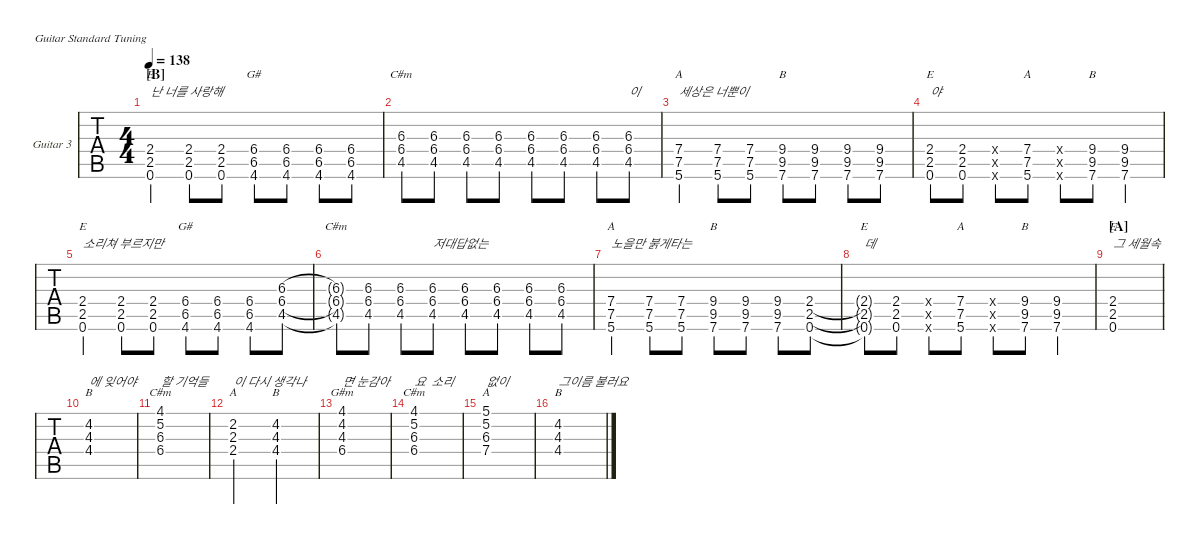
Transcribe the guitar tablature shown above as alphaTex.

\defaultSystemsLayout 4
\hideDynamics
\bracketExtendMode nobrackets
\firstSystemTrackNameOrientation horizontal
\track ("Guitar 3" "Guitar 3") {defaultSystemsLayout 4 instrument distortionguitar}
\staff {tabs}
\tuning (E4 B3 G3 D3 A2 E2)
\chord ("C#m" x x 6 6 4 x) {firstfret 4 showdiagram false showfingering false}
\chord ("A" x x x 7 7 5) {firstfret 5 showdiagram false showfingering false}
\chord ("B" x x x 9 9 7) {firstfret 7 showdiagram false showfingering false}
\chord ("E" x x x 2 2 0) {showdiagram false showfingering false barre 2}
\chord ("G#" x x x 6 6 4) {firstfret 4 showdiagram false showfingering false}
\chord ("B" x 4 4 4 x x) {showdiagram false showfingering false barre (4 4)}
\chord ("C#m" 4 5 6 6 x x) {firstfret 4 showdiagram false showfingering false}
\chord ("A" x 2 2 2 x x) {showdiagram false showfingering false barre (2 2)}
\chord ("G#m" 4 4 4 6 x x) {firstfret 4 showdiagram false showfingering false barre (4 4)}
\chord ("A" 5 5 6 7 x x) {firstfret 5 showdiagram false showfingering false barre 5}
\ts (4 4)
\section ("B" "")
\tempo 138
\clef g2
\ks c
(2.4 2.5 0.6).4{ch "E" txt "난 너를 사랑해" dy mf} (2.4 0.6 2.5).8 (2.4 2.5 0.6).8 (4.6{acc #} 6.5{acc #} 6.4{acc #}).8{ch "G#"} (4.6{acc #} 6.5{acc #} 6.4{acc #}).8 (4.6{acc #} 6.5{acc #} 6.4{acc #}).8 (4.6{acc #} 6.5{acc #} 6.4{acc #}).8 |
(6.4{acc #} 4.5{acc #} 6.3{acc #}).8{ch "C#m"} (6.4{acc #} 4.5{acc #} 6.3{acc #}).8 (6.4{acc #} 4.5{acc #} 6.3{acc #}).8 (6.4{acc #} 4.5{acc #} 6.3{acc #}).8 (6.4{acc #} 4.5{acc #} 6.3{acc #}).8 (6.4{acc #} 4.5{acc #} 6.3{acc #}).8 (6.4{acc #} 4.5{acc #} 6.3{acc #}).8 (6.4{acc #} 4.5{acc #} 6.3{acc #}).8{txt "이"} |
(7.4 5.6 7.5).4{ch "A" txt "세상은 너뿐이"} (7.4 7.5 5.6).8 (7.4 7.5 5.6).8 (9.4 9.5{acc #} 7.6).8{ch "B"} (9.4 9.5{acc #} 7.6).8 (9.4 9.5{acc #} 7.6).8 (9.4 9.5{acc #} 7.6).8 |
(2.4 2.5 0.6).8{ch "E" txt "야"} (2.4 2.5 0.6).8 (0.4{x} 0.5{x} 0.6{x}).8 (7.4 5.6 7.5).8{ch "A"} (0.4{x} 0.5{x} 0.6{x}).8 (9.4 9.5{acc #} 7.6).8{ch "B"} (9.4{st} 9.5{st acc #} 7.6{st}).4 |
(2.4 2.5 0.6).4{ch "E" txt "소리쳐 부르지만"} (0.6 2.5 2.4).8 (2.4 2.5 0.6).8 (4.6{acc #} 6.5{acc #} 6.4{acc #}).8{ch "G#"} (6.4{acc #} 6.5{acc #} 4.6{acc #}).8 (4.6{acc #} 6.5{acc #} 6.4{acc #}).8 (4.5{acc #} 6.4{acc #} 6.3{acc #}).8 |
(6.3{t acc #} 6.4{t acc #} 4.5{t acc #}).8{ch "C#m"} (4.5{acc #} 6.4{acc #} 6.3{acc #}).8 (4.5{acc #} 6.4{acc #} 6.3{acc #}).8 (4.5{acc #} 6.4{acc #} 6.3{acc #}).8{txt "저대답없는"} (4.5{acc #} 6.4{acc #} 6.3{acc #}).8 (4.5{acc #} 6.4{acc #} 6.3{acc #}).8 (4.5{acc #} 6.4{acc #} 6.3{acc #}).8 (4.5{acc #} 6.4{acc #} 6.3{acc #}).8 |
(5.6 7.5 7.4).4{ch "A" txt "노을만 붉게타는"} (7.4 7.5 5.6).8 (7.4 7.5 5.6).8 (7.6 9.5{acc #} 9.4).8{ch "B"} (7.6 9.5{acc #} 9.4).8 (7.6 9.5{acc #} 9.4).8 (2.4 2.5 0.6).8 |
(0.6{t} 2.5{t} 2.4{t}).8{ch "E" txt "데"} (2.4 2.5 0.6).8 (0.6{x} 0.5{x} 0.4{x}).8 (7.4 7.5 5.6).8{ch "A"} (0.6{x} 0.5{x} 0.4{x}).8 (9.4 9.5{acc #} 7.6).8{ch "B"} (7.6{st} 9.5{st acc #} 9.4{st}).4 |
\section ("A" "")
(0.6 2.5 2.4).1{ch "E" txt "그 세월속" instrument electricguitarclean} |
(4.2{acc #} 4.3 4.4{acc #}).1{ch "B" txt "에 잊어야"} |
(4.1{acc #} 5.2 6.3{acc #} 6.4{acc #}).1{ch "C#m" txt "할 기억들"} |
(2.2{acc #} 2.3 2.4).2{ch "A" txt "이 다시 생각나"} (4.4{acc #} 4.3 4.2{acc #}).2{ch "B"} |
(4.1{acc #} 4.2{acc #} 4.3 6.4{acc #}).1{ch "G#m" txt "면 눈감아"} |
(4.1{acc #} 5.2 6.3{acc #} 6.4{acc #}).1{ch "C#m" txt "요  소리"} |
(5.1 5.2 6.3{acc #} 7.4).1{ch "A" txt "없이"} |
(4.4{acc #} 4.3 4.2{acc #}).1{ch "B" txt "그이름 불러요"}
